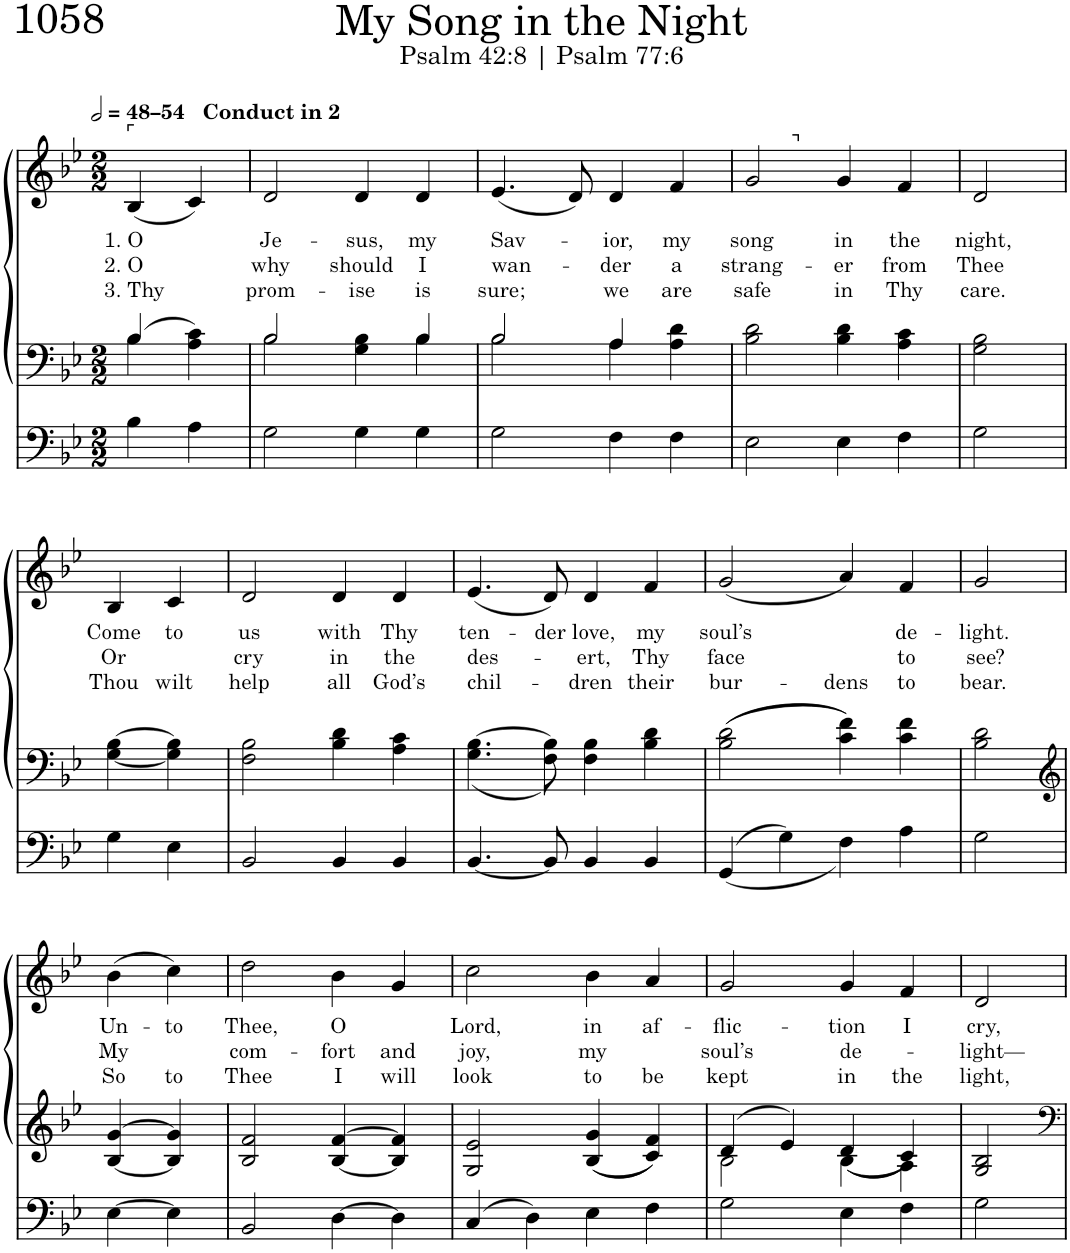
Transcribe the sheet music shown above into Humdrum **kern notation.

**kern	**kern	**kern	**text	**text	**text
*part1	*part1	*part1	*part1	*part1	*part1
*staff3	*staff2	*staff1	*staff1	*staff1	*staff1
*I"Organ	*	*	*	*	*
*I'Org.	*	*	*	*	*
*clefF4	*clefF4	*clefG2	*	*	*
*k[b-e-]	*k[b-e-]	*k[b-e-]	*	*	*
*M2/2	*M2/2	*M2/2	*	*	*
*MM96	*MM96	*MM96	*	*	*
=1	=1	=1	=1	=1	=1
*	*^	*	*	*	*
!	!	!	!LO:TX:a:t=⌜	!	!	!
!	!	!	!LO:TX:a:B:t=–54   Conduct in 2	!	!	!
!	!	!	!	!LO:LY:b	!LO:LY:b	!LO:LY:b
4B-\	4B-/	4B-\	(4B-/	1. O	2. O	3. Thy
4A\	4A\ 4c\	4ryy	4c/)	.	.	.
=2	=2	=2	=2	=2	=2	=2
!	!	!	!	!LO:LY:b	!LO:LY:b	!LO:LY:b
2G\	2B-/	2B-\	2d/	Je-	why	prom-
!	!	!	!	!LO:LY:b	!LO:LY:b	!LO:LY:b
4G\	4G\ 4B-\	4ryy	4d/	-sus,	should	-ise
!	!	!	!	!LO:LY:b	!LO:LY:b	!LO:LY:b
4G\	4B-/	4B-\	4d/	my	I	is
=3	=3	=3	=3	=3	=3	=3
!	!	!	!	!LO:LY:b	!LO:LY:b	!LO:LY:b
2G\	2B-/	2B-\	(4.e-/	Sav-	wan-	sure;
.	.	.	8d/)	.	.	.
!	!	!	!	!LO:LY:b	!LO:LY:b	!LO:LY:b
4F\	4A/	4A\	4d/	-ior,	-der	we
!	!	!	!	!LO:LY:b	!LO:LY:b	!LO:LY:b
4F\	4A\ 4d\	4ryy	4f/	my	a	are
=4	=4	=4	=4	=4	=4	=4
!	!	!	!	!LO:LY:b	!LO:LY:b	!LO:LY:b
*	*v	*v	*^	*	*	*
2E-\	2B-\ 2d\	2g/	4ryy	song	strang-	safe
!	!	!	!LO:TX:a:t=⌝	!	!	!
.	.	.	2.ryy	.	.	.
!	!	!	!	!LO:LY:b	!LO:LY:b	!LO:LY:b
4E-\	4B-\ 4d\	4g/	.	in	-er	in
!	!	!	!	!LO:LY:b	!LO:LY:b	!LO:LY:b
4F\	4A\ 4c\	4f/	.	the	from	Thy
=5	=5	=5	=5	=5	=5	=5
!	!	!	!	!LO:LY:b	!LO:LY:b	!LO:LY:b
*	*	*v	*v	*	*	*
2G\	2G\ 2B-\	2d/	night,	Thee	care.
!!LO:LB:g=z
=6	=6	=6	=6	=6	=6
!	!	!	!LO:LY:b	!LO:LY:b	!LO:LY:b
4G\	[4G\ [4B-\	4B-/	Come	Or	Thou
!	!	!	!LO:LY:b	!	!LO:LY:b
4E-\	4G\] 4B-\]	4c/	to	.	wilt
=7	=7	=7	=7	=7	=7
!	!	!	!LO:LY:b	!LO:LY:b	!LO:LY:b
2BB-/	2F\ 2B-\	2d/	us	cry	help
!	!	!	!LO:LY:b	!LO:LY:b	!LO:LY:b
4BB-/	4B-\ 4d\	4d/	with	in	all
!	!	!	!LO:LY:b	!LO:LY:b	!LO:LY:b
4BB-/	4A\ 4c\	4d/	Thy	the	God’s
=8	=8	=8	=8	=8	=8
!	!	!	!LO:LY:b	!LO:LY:b	!LO:LY:b
[4.BB-/	4.G\ [4.B-\	(4.e-/	ten-	des-	chil-
!	!	!	!LO:LY:b	!	!
8BB-/]	8F\ 8B-\]	8d/)	-der	.	.
!	!	!	!LO:LY:b	!LO:LY:b	!LO:LY:b
4BB-/	4F\ 4B-\	4d/	love,	-ert,	-dren
!	!	!	!LO:LY:b	!LO:LY:b	!LO:LY:b
4BB-/	4B-\ 4d\	4f/	my	Thy	their
=9	=9	=9	=9	=9	=9
!	!	!	!LO:LY:b	!LO:LY:b	!LO:LY:b
4GG/	2B-\ 2d\	(2g/	soul’s	face	bur-
4G\	.	.	.	.	.
!	!	!	!	!	!LO:LY:b
4F\	4c\ 4f\	4a/)	.	.	-dens
!	!	!	!LO:LY:b	!LO:LY:b	!LO:LY:b
4A\	4c\ 4f\	4f/	de-	to	to
=10	=10	=10	=10	=10	=10
!	!	!	!LO:LY:b	!LO:LY:b	!LO:LY:b
2G\	2B-\ 2d\	2g/	-light.	see?	bear.
!!LO:LB:g=z
=11	=11	=11	=11	=11	=11
*	*clefG2	*	*	*	*
!	!	!	!LO:LY:b	!LO:LY:b	!LO:LY:b
[4E-\	[4B-/ [4g/	(4b-\	Un-	My	So
!	!	!	!LO:LY:b	!	!LO:LY:b
4E-\]	4B-/] 4g/]	4cc\)	-to	.	to
=12	=12	=12	=12	=12	=12
!	!	!	!LO:LY:b	!LO:LY:b	!LO:LY:b
2BB-/	2B-/ 2f/	2dd\	Thee,	com-	Thee
!	!	!	!LO:LY:b	!LO:LY:b	!LO:LY:b
[4D\	[4B-/ [4f/	4b-\	O	-fort	I
!	!	!	!	!LO:LY:b	!LO:LY:b
4D\]	4B-/] 4f/]	4g/	.	and	will
=13	=13	=13	=13	=13	=13
!	!	!	!LO:LY:b	!LO:LY:b	!LO:LY:b
4C/	2G/ 2e-/	2cc\	Lord,	joy,	look
4D\	.	.	.	.	.
!	!	!	!LO:LY:b	!LO:LY:b	!LO:LY:b
4E-\	4B-/ 4g/	4b-\	in	my	to
!	!	!	!LO:LY:b	!	!LO:LY:b
4F\	4c/ 4f/	4a/	af-	.	be
=14	=14	=14	=14	=14	=14
*	*^	*	*	*	*
!	!	!	!	!LO:LY:b	!LO:LY:b	!LO:LY:b
2G\	4d/	2B-\	2g/	-flic-	soul’s	kept
.	4e-/	.	.	.	.	.
!	!	!	!	!LO:LY:b	!LO:LY:b	!LO:LY:b
4E-\	4d/	4B-\	4g/	-tion	de-	in
!	!	!	!	!LO:LY:b	!	!LO:LY:b
4F\	4c/	4A\	4f/	I	.	the
=15	=15	=15	=15	=15	=15	=15
!	!	!	!	!LO:LY:b	!LO:LY:b	!LO:LY:b
*	*v	*v	*	*	*	*
2G\	2G/ 2B-/	2d/	cry,	-light—	light,
=	=	=	=	=	=
*-	*-	*-	*-	*-	*-
